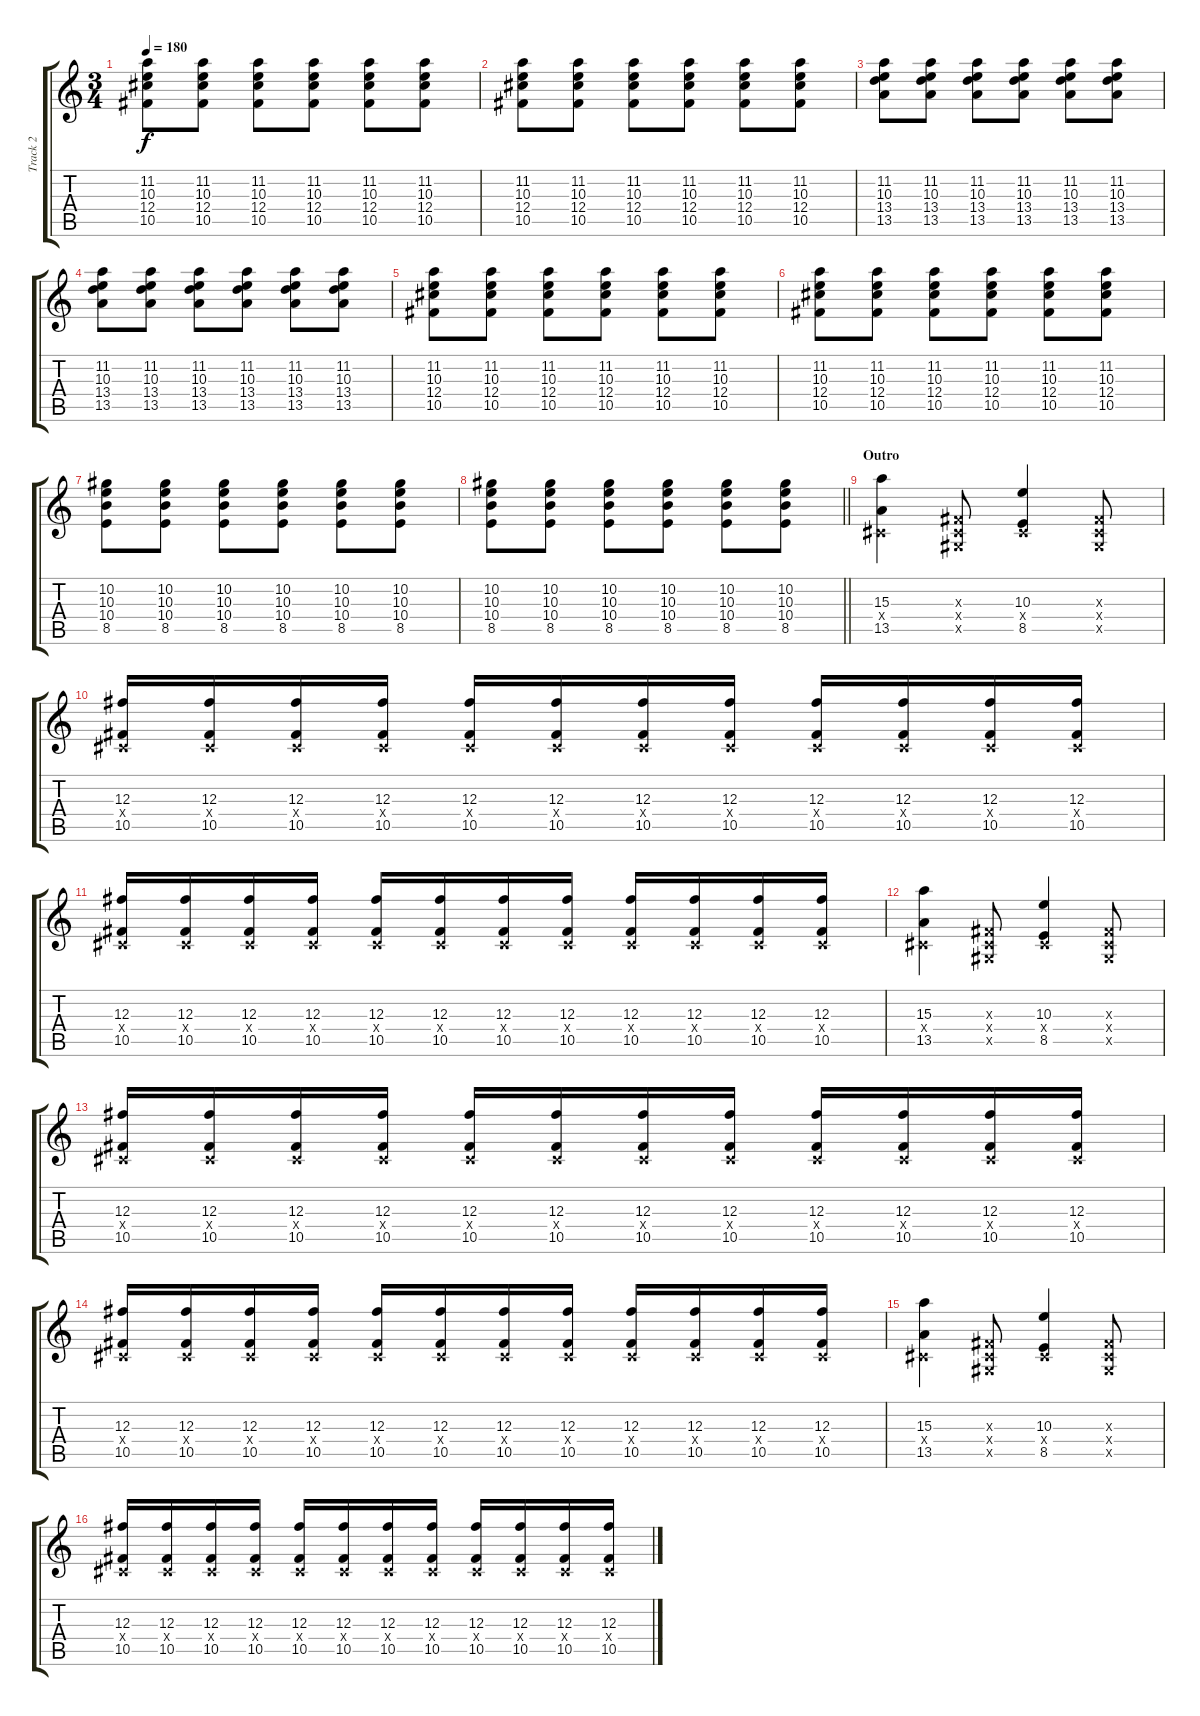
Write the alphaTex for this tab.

\track ("Track 2" "Track 2") {instrument overdrivenguitar}
\staff {score tabs}
\tuning (Eb4 Bb3 Gb3 Db3 Ab2 Db2) {hide}
\ts (3 4)
\tempo 180
\clef g2
\ks c
(11.2 10.3 12.4 10.5).8{dy f} (11.2 10.3 12.4 10.5).8 (11.2 10.3 12.4 10.5).8 (11.2 10.3 12.4 10.5).8 (11.2 10.3 12.4 10.5).8 (11.2 10.3 12.4 10.5).8 |
(11.2 10.3 12.4 10.5).8 (11.2 10.3 12.4 10.5).8 (11.2 10.3 12.4 10.5).8 (11.2 10.3 12.4 10.5).8 (11.2 10.3 12.4 10.5).8 (11.2 10.3 12.4 10.5).8 |
(11.2 10.3 13.4 13.5).8 (11.2 10.3 13.4 13.5).8 (11.2 10.3 13.4 13.5).8 (11.2 10.3 13.4 13.5).8 (11.2 10.3 13.4 13.5).8 (11.2 10.3 13.4 13.5).8 |
(11.2 10.3 13.4 13.5).8 (11.2 10.3 13.4 13.5).8 (11.2 10.3 13.4 13.5).8 (11.2 10.3 13.4 13.5).8 (11.2 10.3 13.4 13.5).8 (11.2 10.3 13.4 13.5).8 |
(11.2 10.3 12.4 10.5).8 (11.2 10.3 12.4 10.5).8 (11.2 10.3 12.4 10.5).8 (11.2 10.3 12.4 10.5).8 (11.2 10.3 12.4 10.5).8 (11.2 10.3 12.4 10.5).8 |
(11.2 10.3 12.4 10.5).8 (11.2 10.3 12.4 10.5).8 (11.2 10.3 12.4 10.5).8 (11.2 10.3 12.4 10.5).8 (11.2 10.3 12.4 10.5).8 (11.2 10.3 12.4 10.5).8 |
(10.2 10.3 10.4 8.5).8 (10.2 10.3 10.4 8.5).8 (10.2 10.3 10.4 8.5).8 (10.2 10.3 10.4 8.5).8 (10.2 10.3 10.4 8.5).8 (10.2 10.3 10.4 8.5).8 |
\barLineRight lightlight
(10.2 10.3 10.4 8.5).8 (10.2 10.3 10.4 8.5).8 (10.2 10.3 10.4 8.5).8 (10.2 10.3 10.4 8.5).8 (10.2 10.3 10.4 8.5).8 (10.2 10.3 10.4 8.5).8 |
\section ("" "Outro")
(15.3 0.4{x} 13.5).4 (0.3{x} 0.4{x} 0.5{x}).8 (10.3 0.4{x} 8.5).4 (0.3{x} 0.4{x} 0.5{x}).8 |
(12.3 0.4{x} 10.5).16 (12.3 0.4{x} 10.5).16 (12.3 0.4{x} 10.5).16 (12.3 0.4{x} 10.5).16 (12.3 0.4{x} 10.5).16 (12.3 0.4{x} 10.5).16 (12.3 0.4{x} 10.5).16 (12.3 0.4{x} 10.5).16 (12.3 0.4{x} 10.5).16 (12.3 0.4{x} 10.5).16 (12.3 0.4{x} 10.5).16 (12.3 0.4{x} 10.5).16 |
(12.3 0.4{x} 10.5).16 (12.3 0.4{x} 10.5).16 (12.3 0.4{x} 10.5).16 (12.3 0.4{x} 10.5).16 (12.3 0.4{x} 10.5).16 (12.3 0.4{x} 10.5).16 (12.3 0.4{x} 10.5).16 (12.3 0.4{x} 10.5).16 (12.3 0.4{x} 10.5).16 (12.3 0.4{x} 10.5).16 (12.3 0.4{x} 10.5).16 (12.3 0.4{x} 10.5).16 |
(15.3 0.4{x} 13.5).4 (0.3{x} 0.4{x} 0.5{x}).8 (10.3 0.4{x} 8.5).4 (0.3{x} 0.4{x} 0.5{x}).8 |
(12.3 0.4{x} 10.5).16 (12.3 0.4{x} 10.5).16 (12.3 0.4{x} 10.5).16 (12.3 0.4{x} 10.5).16 (12.3 0.4{x} 10.5).16 (12.3 0.4{x} 10.5).16 (12.3 0.4{x} 10.5).16 (12.3 0.4{x} 10.5).16 (12.3 0.4{x} 10.5).16 (12.3 0.4{x} 10.5).16 (12.3 0.4{x} 10.5).16 (12.3 0.4{x} 10.5).16 |
(12.3 0.4{x} 10.5).16 (12.3 0.4{x} 10.5).16 (12.3 0.4{x} 10.5).16 (12.3 0.4{x} 10.5).16 (12.3 0.4{x} 10.5).16 (12.3 0.4{x} 10.5).16 (12.3 0.4{x} 10.5).16 (12.3 0.4{x} 10.5).16 (12.3 0.4{x} 10.5).16 (12.3 0.4{x} 10.5).16 (12.3 0.4{x} 10.5).16 (12.3 0.4{x} 10.5).16 |
(15.3 0.4{x} 13.5).4 (0.3{x} 0.4{x} 0.5{x}).8 (10.3 0.4{x} 8.5).4 (0.3{x} 0.4{x} 0.5{x}).8 |
(12.3 0.4{x} 10.5).16 (12.3 0.4{x} 10.5).16 (12.3 0.4{x} 10.5).16 (12.3 0.4{x} 10.5).16 (12.3 0.4{x} 10.5).16 (12.3 0.4{x} 10.5).16 (12.3 0.4{x} 10.5).16 (12.3 0.4{x} 10.5).16 (12.3 0.4{x} 10.5).16 (12.3 0.4{x} 10.5).16 (12.3 0.4{x} 10.5).16 (12.3 0.4{x} 10.5).16
